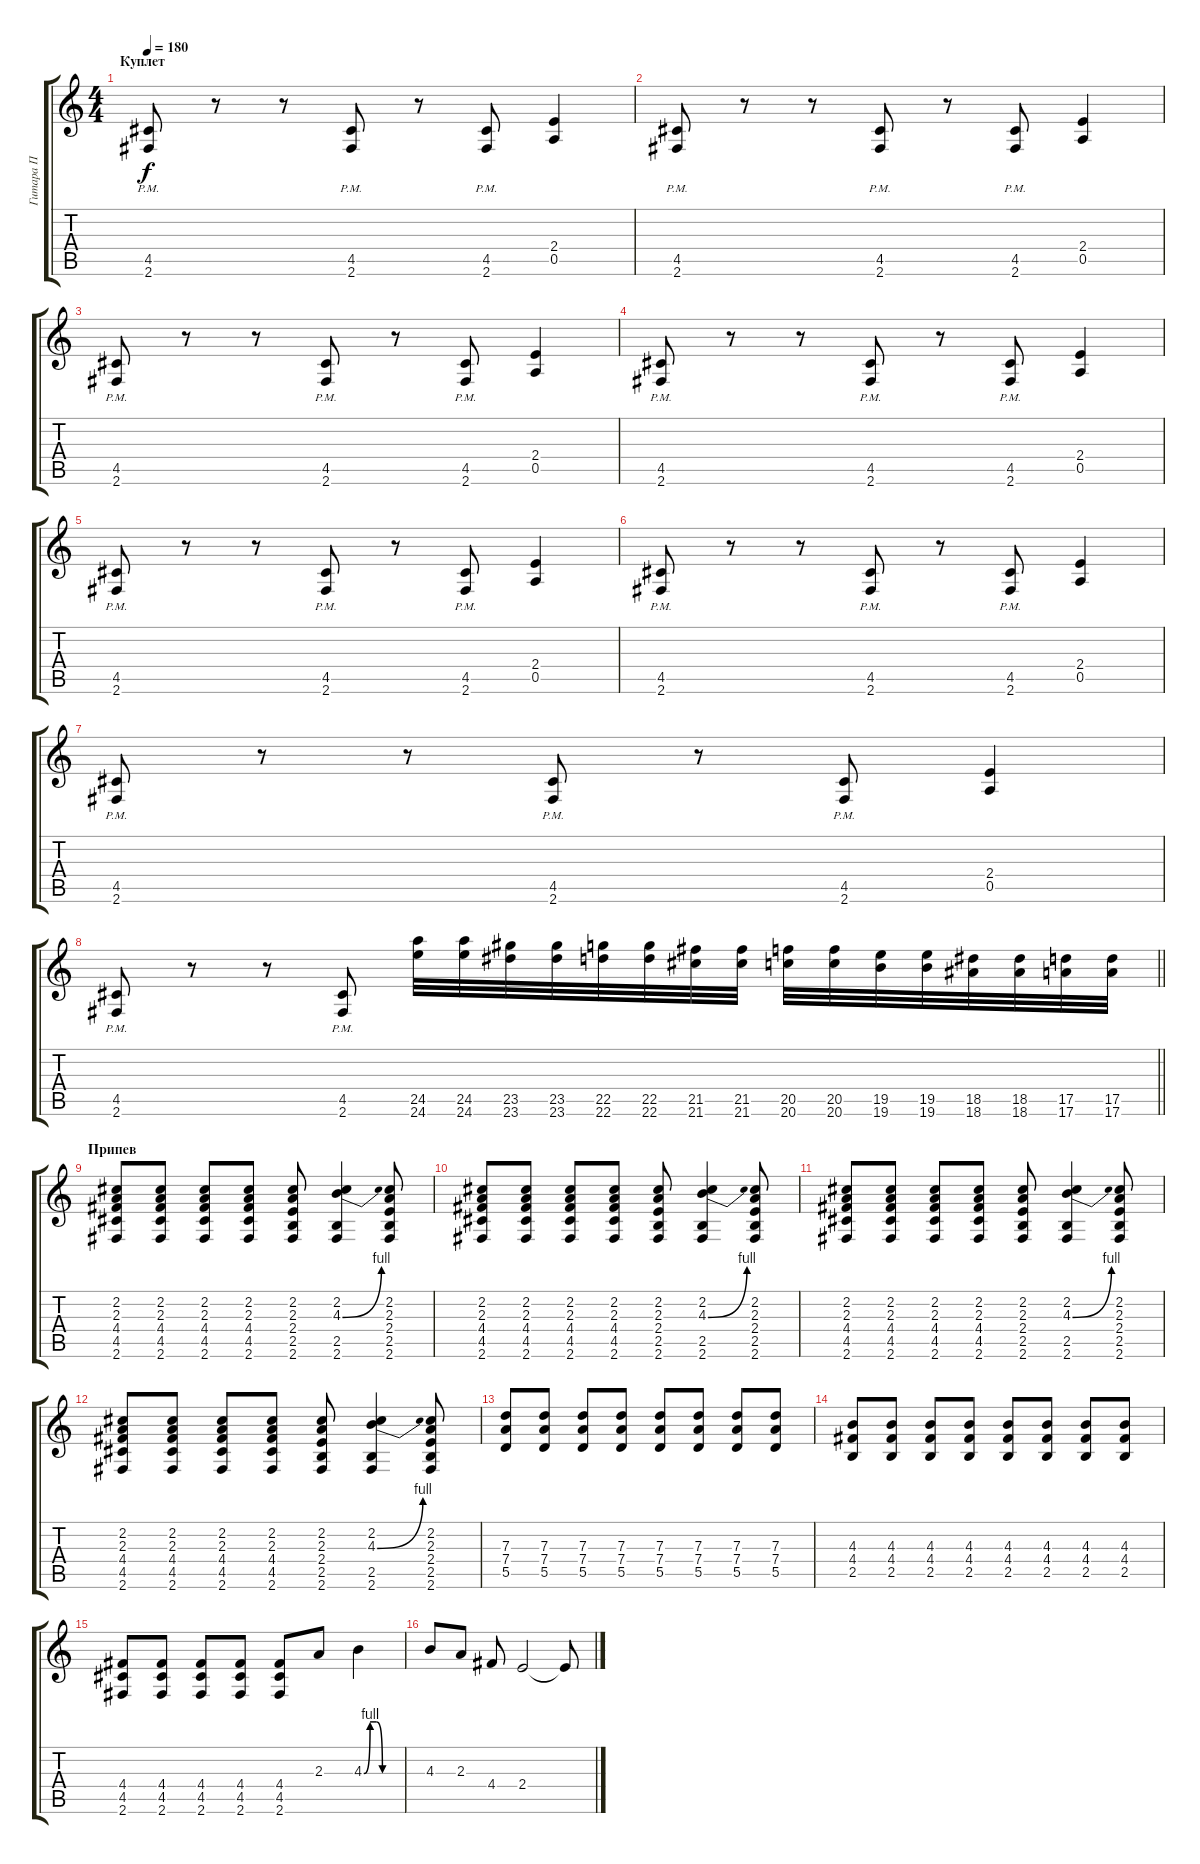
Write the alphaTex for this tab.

\track ("Гитара П" "Гитара П") {instrument overdrivenguitar}
\staff {score tabs}
\tuning (E4 B3 G3 D3 A2 E2) {hide}
\ts (4 4)
\section ("" "Куплет")
\tempo 180
\clef g2
\ks c
(4.5{pm} 2.6{pm}).8{dy f} r.8 r.8 (4.5{pm} 2.6{pm}).8 r.8 (4.5{pm} 2.6{pm}).8 (2.4 0.5).4 |
(4.5{pm} 2.6{pm}).8 r.8 r.8 (4.5{pm} 2.6{pm}).8 r.8 (4.5{pm} 2.6{pm}).8 (2.4 0.5).4 |
(4.5{pm} 2.6{pm}).8 r.8 r.8 (4.5{pm} 2.6{pm}).8 r.8 (4.5{pm} 2.6{pm}).8 (2.4 0.5).4 |
(4.5{pm} 2.6{pm}).8 r.8 r.8 (4.5{pm} 2.6{pm}).8 r.8 (4.5{pm} 2.6{pm}).8 (2.4 0.5).4 |
(4.5{pm} 2.6{pm}).8 r.8 r.8 (4.5{pm} 2.6{pm}).8 r.8 (4.5{pm} 2.6{pm}).8 (2.4 0.5).4 |
(4.5{pm} 2.6{pm}).8 r.8 r.8 (4.5{pm} 2.6{pm}).8 r.8 (4.5{pm} 2.6{pm}).8 (2.4 0.5).4 |
(4.5{pm} 2.6{pm}).8 r.8 r.8 (4.5{pm} 2.6{pm}).8 r.8 (4.5{pm} 2.6{pm}).8 (2.4 0.5).4 |
\barLineRight lightlight
(4.5{pm} 2.6{pm}).8 r.8 r.8 (4.5{pm} 2.6{pm}).8 (24.5 24.6).32 (24.5 24.6).32 (23.5 23.6).32 (23.5 23.6).32 (22.5 22.6).32 (22.5 22.6).32 (21.5 21.6).32 (21.5 21.6).32 (20.5 20.6).32 (20.5 20.6).32 (19.5 19.6).32 (19.5 19.6).32 (18.5 18.6).32 (18.5 18.6).32 (17.5 17.6).32 (17.5 17.6).32 |
\section ("" "Припев")
(2.2 2.3 4.4 4.5 2.6).8 (2.2 2.3 4.4 4.5 2.6).8 (2.2 2.3 4.4 4.5 2.6).8 (2.2 2.3 4.4 4.5 2.6).8 (2.2 2.3 2.4 2.5 2.6).8 (2.2 4.3{be (bend 0 0 60 4)} 2.5 2.6).4 (2.2 2.3 2.4 2.5 2.6).8 |
(2.2 2.3 4.4 4.5 2.6).8 (2.2 2.3 4.4 4.5 2.6).8 (2.2 2.3 4.4 4.5 2.6).8 (2.2 2.3 4.4 4.5 2.6).8 (2.2 2.3 2.4 2.5 2.6).8 (2.2 4.3{be (bend 0 0 60 4)} 2.5 2.6).4 (2.2 2.3 2.4 2.5 2.6).8 |
(2.2 2.3 4.4 4.5 2.6).8 (2.2 2.3 4.4 4.5 2.6).8 (2.2 2.3 4.4 4.5 2.6).8 (2.2 2.3 4.4 4.5 2.6).8 (2.2 2.3 2.4 2.5 2.6).8 (2.2 4.3{be (bend 0 0 60 4)} 2.5 2.6).4 (2.2 2.3 2.4 2.5 2.6).8 |
(2.2 2.3 4.4 4.5 2.6).8 (2.2 2.3 4.4 4.5 2.6).8 (2.2 2.3 4.4 4.5 2.6).8 (2.2 2.3 4.4 4.5 2.6).8 (2.2 2.3 2.4 2.5 2.6).8 (2.2 4.3{be (bend 0 0 60 4)} 2.5 2.6).4 (2.2 2.3 2.4 2.5 2.6).8 |
(7.3 7.4 5.5).8 (7.3 7.4 5.5).8 (7.3 7.4 5.5).8 (7.3 7.4 5.5).8 (7.3 7.4 5.5).8 (7.3 7.4 5.5).8 (7.3 7.4 5.5).8 (7.3 7.4 5.5).8 |
(4.3 4.4 2.5).8 (4.3 4.4 2.5).8 (4.3 4.4 2.5).8 (4.3 4.4 2.5).8 (4.3 4.4 2.5).8 (4.3 4.4 2.5).8 (4.3 4.4 2.5).8 (4.3 4.4 2.5).8 |
(4.4 4.5 2.6).8 (4.4 4.5 2.6).8 (4.4 4.5 2.6).8 (4.4 4.5 2.6).8 (4.4 4.5 2.6).8 2.3.8 4.3{be (custom 0 0 10 4 20 4 30 0 60 0)}.4 |
4.3.8 2.3.8 4.4.8 2.4.2 2.4{t}.8
